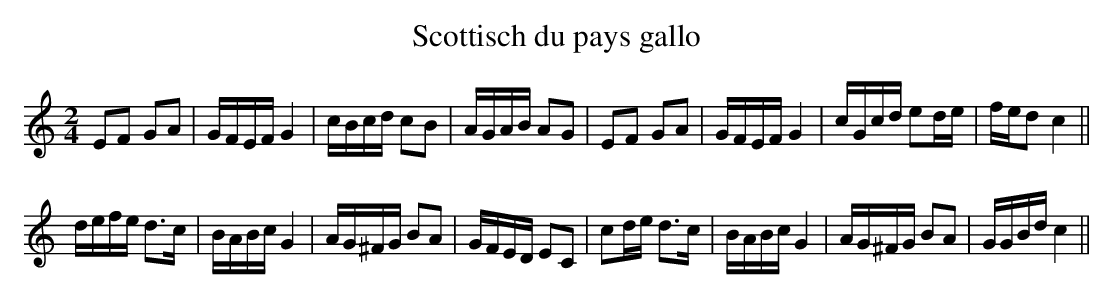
X:1
T:Scottisch du pays gallo
M:2/4
L:1/16
K:C
E2F2 G2A2|GFEF G4|cBcd c2B2|AGAB A2G2|\
E2F2 G2A2|GFEF G4|cGcd e2de|fed2 c4||
defe d3c|BABc G4|AG^FG B2A2|GFED E2C2|\
c2de d3c|BABc G4|AG^FG B2A2|GGBd c4||
